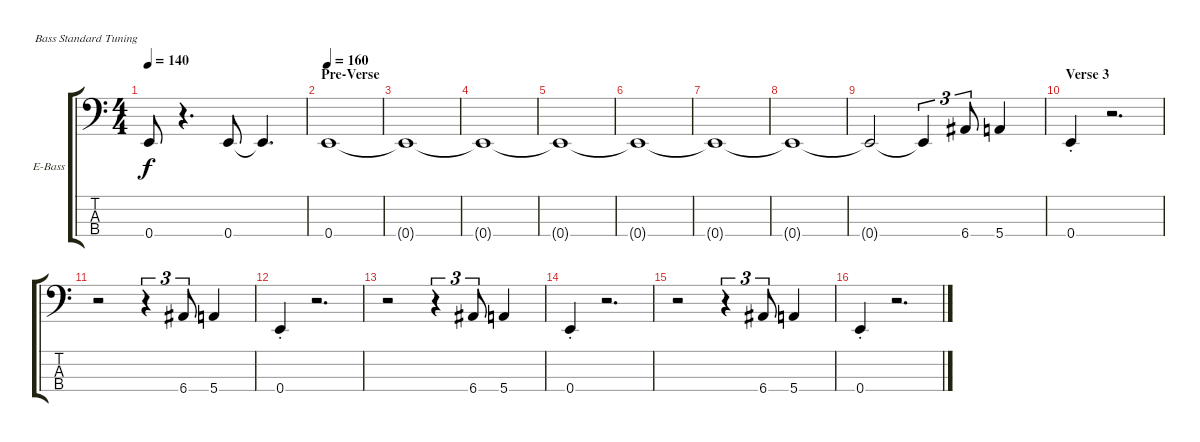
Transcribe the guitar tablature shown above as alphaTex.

\bracketExtendMode groupsimilarinstruments
\firstSystemTrackNameOrientation horizontal
\otherSystemsTrackNameOrientation horizontal
\track ("Electric Bass" "E-Bass") {instrument electricbassfinger}
\staff {score tabs}
\tuning (G2 D2 A1 E1)
\ts (4 4)
\tempo 140
\clef f4
\ks c
0.4.8{dy f} r.4{d} 0.4.8 0.4{t}.4{d} |
\section ("" "Pre-Verse")
\tempo 160
0.4.1 |
0.4{t}.1 |
0.4{t}.1 |
0.4{t}.1 |
0.4{t}.1 |
0.4{t}.1 |
0.4{t}.1 |
0.4{t}.2 0.4{t}.4{tu (3 2)} 6.4.8{tu (3 2)} 5.4.4 |
\section ("" "Verse 3")
0.4{st}.4 r.2{d} |
r.2 r.4{tu (3 2)} 6.4.8{tu (3 2)} 5.4.4 |
0.4{st}.4 r.2{d} |
r.2 r.4{tu (3 2)} 6.4.8{tu (3 2)} 5.4.4 |
0.4{st}.4 r.2{d} |
r.2 r.4{tu (3 2)} 6.4.8{tu (3 2)} 5.4.4 |
0.4{st}.4 r.2{d}
